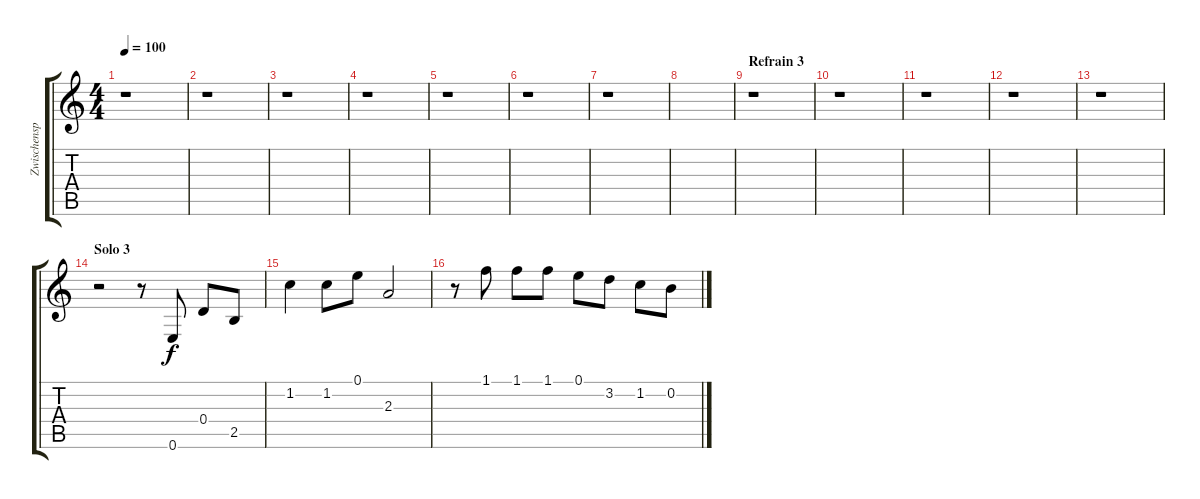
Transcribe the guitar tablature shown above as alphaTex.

\track ("Zwischenspiel" "Zwischensp") {instrument electricguitarmuted}
\staff {score tabs}
\tuning (E4 B3 G3 D3 A2 E2) {hide}
\ts (4 4)
\tempo 100
\clef g2
\ks c
r.1{dy f} |
r.1 |
r.1 |
r.1 |
r.1 |
r.1 |
r.1 |
|
\section ("" "Refrain 3")
r.1 |
r.1 |
r.1 |
r.1 |
r.1 |
\section ("" "Solo 3")
r.2 r.8 0.6.8 0.4.8 2.5.8 |
1.2.4 1.2.8 0.1.8 2.3.2 |
r.8 1.1.8 1.1.8 1.1.8 0.1.8 3.2.8 1.2.8 0.2.8
